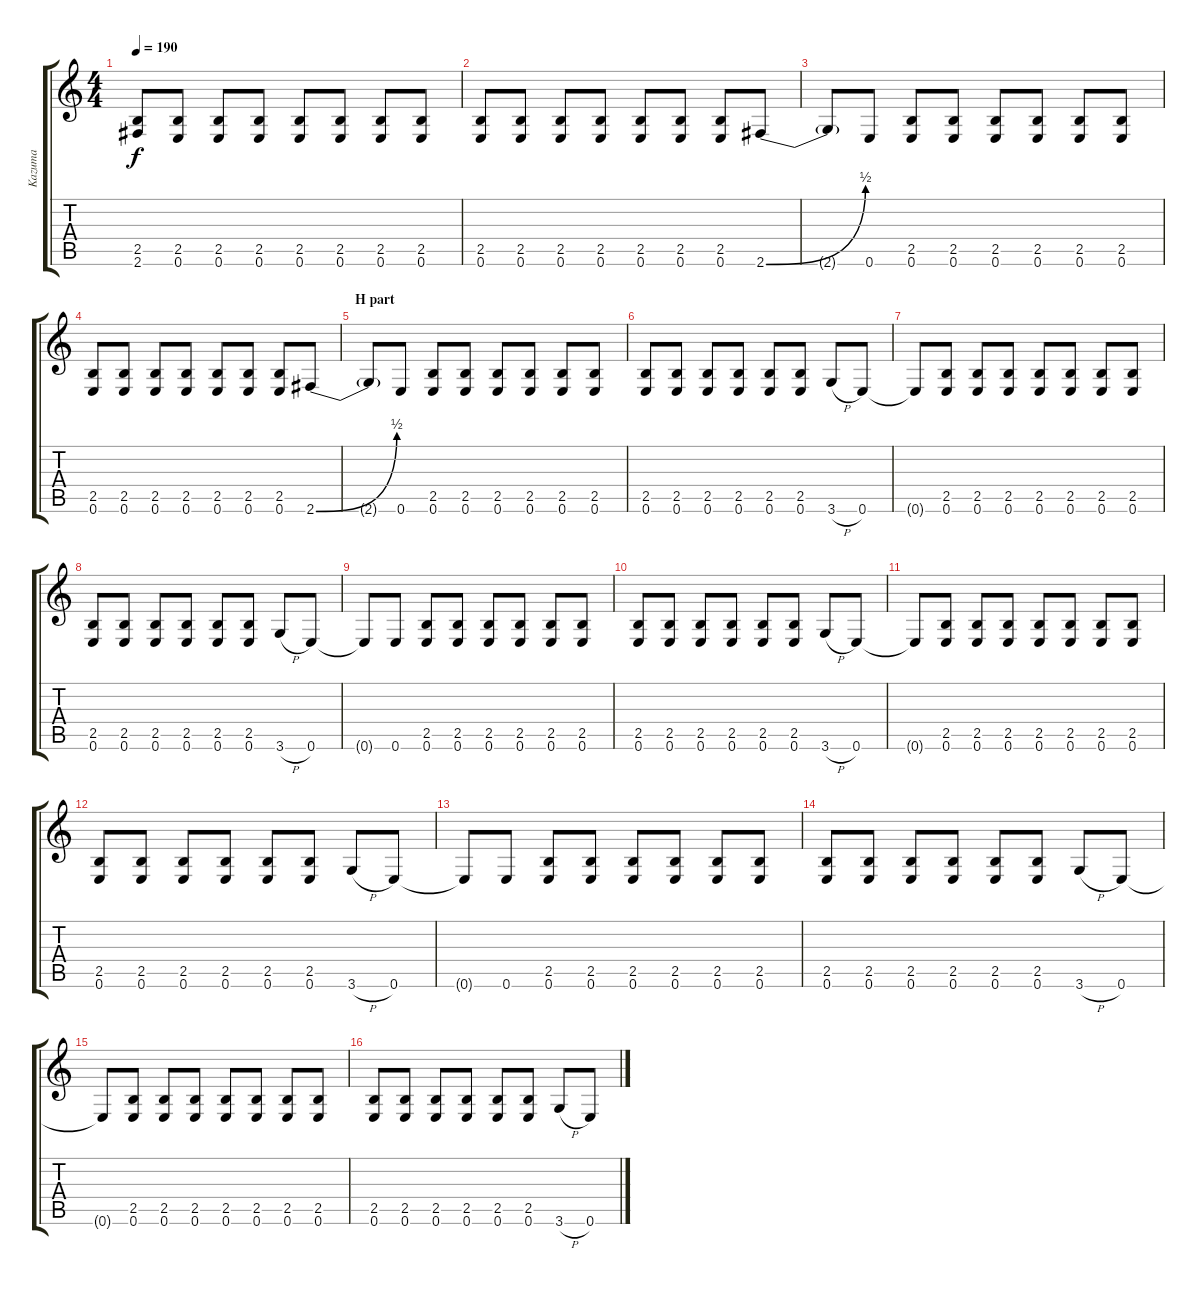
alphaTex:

\track ("Kazuma" "Kazuma") {instrument distortionguitar}
\staff {score tabs}
\tuning (E4 B3 G3 D3 A2 E2) {hide}
\ts (4 4)
\tempo 190
\clef g2
\ks c
(2.5{t} 2.6{t}).8{dy f} (2.5 0.6).8 (2.5 0.6).8 (2.5 0.6).8 (2.5 0.6).8 (2.5 0.6).8 (2.5 0.6).8 (2.5 0.6).8 |
(2.5 0.6).8 (2.5 0.6).8 (2.5 0.6).8 (2.5 0.6).8 (2.5 0.6).8 (2.5 0.6).8 (2.5 0.6).8 2.6{be (bend 0 0 60 2)}.8 |
2.6{t}.8 0.6.8 (2.5 0.6).8 (2.5 0.6).8 (2.5 0.6).8 (2.5 0.6).8 (2.5 0.6).8 (2.5 0.6).8 |
(2.5 0.6).8 (2.5 0.6).8 (2.5 0.6).8 (2.5 0.6).8 (2.5 0.6).8 (2.5 0.6).8 (2.5 0.6).8 2.6{be (bend 0 0 60 2)}.8 |
\section ("" "H part")
2.6{t}.8 0.6.8 (2.5 0.6).8 (2.5 0.6).8 (2.5 0.6).8 (2.5 0.6).8 (2.5 0.6).8 (2.5 0.6).8 |
(2.5 0.6).8 (2.5 0.6).8 (2.5 0.6).8 (2.5 0.6).8 (2.5 0.6).8 (2.5 0.6).8 3.6{h}.8 0.6.8 |
0.6{t}.8 (2.5 0.6).8 (2.5 0.6).8 (2.5 0.6).8 (2.5 0.6).8 (2.5 0.6).8 (2.5 0.6).8 (2.5 0.6).8 |
(2.5 0.6).8 (2.5 0.6).8 (2.5 0.6).8 (2.5 0.6).8 (2.5 0.6).8 (2.5 0.6).8 3.6{h}.8 0.6.8 |
0.6{t}.8 0.6.8 (2.5 0.6).8 (2.5 0.6).8 (2.5 0.6).8 (2.5 0.6).8 (2.5 0.6).8 (2.5 0.6).8 |
(2.5 0.6).8 (2.5 0.6).8 (2.5 0.6).8 (2.5 0.6).8 (2.5 0.6).8 (2.5 0.6).8 3.6{h}.8 0.6.8 |
0.6{t}.8 (2.5 0.6).8 (2.5 0.6).8 (2.5 0.6).8 (2.5 0.6).8 (2.5 0.6).8 (2.5 0.6).8 (2.5 0.6).8 |
(2.5 0.6).8 (2.5 0.6).8 (2.5 0.6).8 (2.5 0.6).8 (2.5 0.6).8 (2.5 0.6).8 3.6{h}.8 0.6.8 |
0.6{t}.8 0.6.8 (2.5 0.6).8 (2.5 0.6).8 (2.5 0.6).8 (2.5 0.6).8 (2.5 0.6).8 (2.5 0.6).8 |
(2.5 0.6).8 (2.5 0.6).8 (2.5 0.6).8 (2.5 0.6).8 (2.5 0.6).8 (2.5 0.6).8 3.6{h}.8 0.6.8 |
0.6{t}.8 (2.5 0.6).8 (2.5 0.6).8 (2.5 0.6).8 (2.5 0.6).8 (2.5 0.6).8 (2.5 0.6).8 (2.5 0.6).8 |
(2.5 0.6).8 (2.5 0.6).8 (2.5 0.6).8 (2.5 0.6).8 (2.5 0.6).8 (2.5 0.6).8 3.6{h}.8 0.6.8
